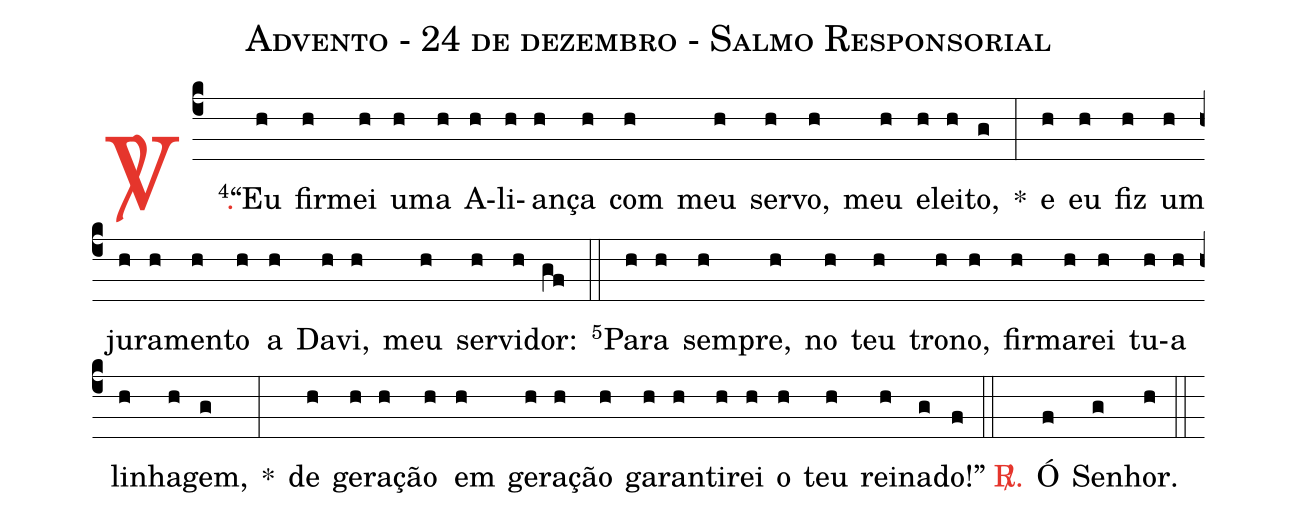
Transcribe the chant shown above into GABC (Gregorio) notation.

name: Advento - 24 de dezembro - Salmo Responsorial;
%%
(c4)

<c><sp>V/</sp>.</c>() <v>\VSup{4}</v>``Eu(h) fir(h)mei(h) u(h)ma(h) A(h)li(h)an(h)ça(h) com(h) meu(h) ser(h)vo,(h) meu(h) e(h)lei(h)to,(g) *(:)
e(h) eu(h) fiz(h) um(h) ju(h)ra(h)men(h)to(h) a(h) Da(h)vi,(h) meu(h) ser(h)vi(h)dor:(gf)

(::)

<v>\VSup{5}</v>Pa(h)ra(h) sem(h)pre,(h) no(h) teu(h) tro(h)no,(h) fir(h)ma(h)rei(h) tu(h)a(h) li(h)nha(h)gem,(g) *(:)
de(h) ge(h)ra(h)ção(h) em(h) ge(h)ra(h)ção(h) ga(h)ran(h)ti(h)rei(h) o(h) teu(h) rei(h)na(g)do!''(f)

(::)

<c><sp>R/</sp>.</c>() Ó(f) Se(g)nhor.(h)

(::)
